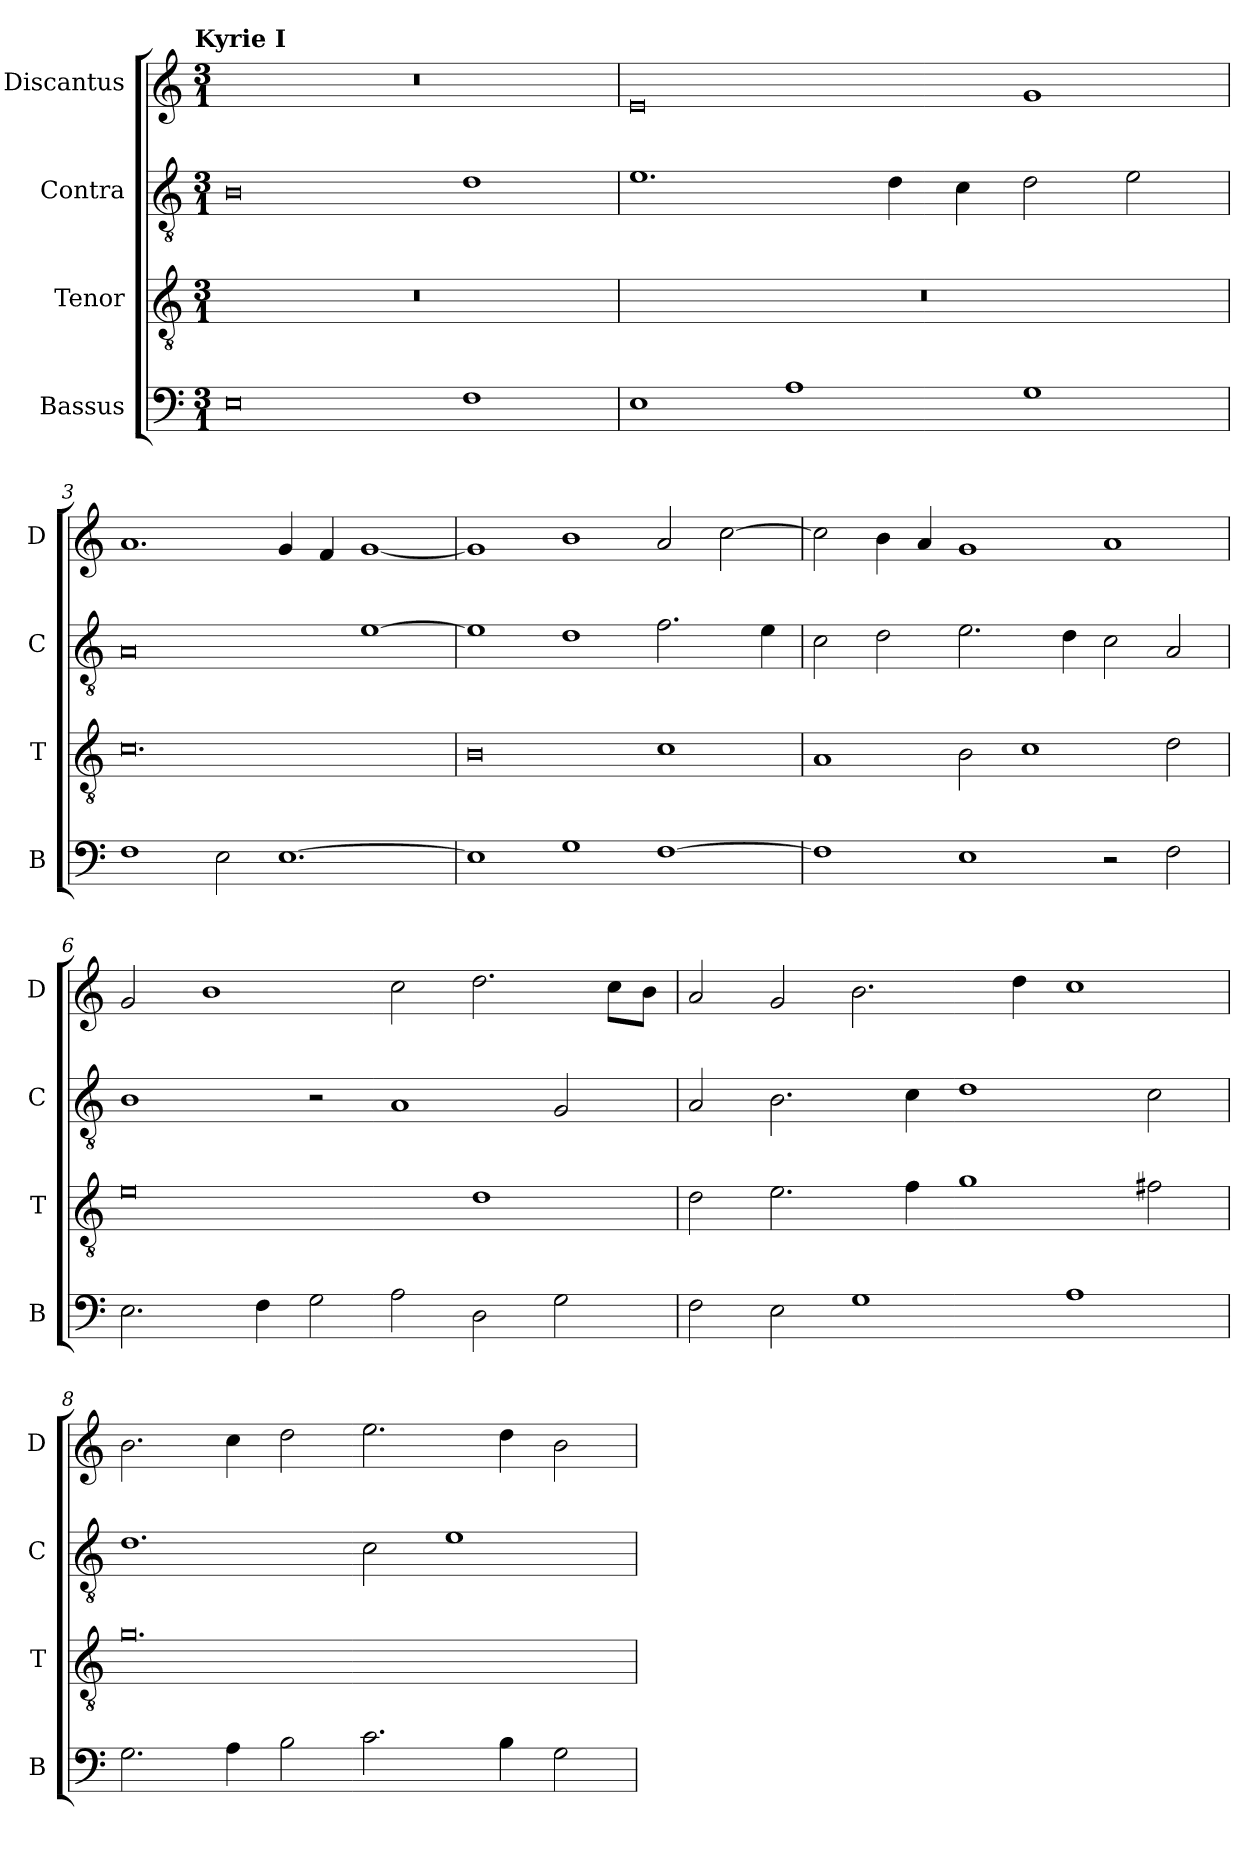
**kern	**kern	**kern	**kern
*part4	*part3	*part2	*part1
*staff4	*staff3	*staff2	*staff1
*I"Bassus	*I"Tenor	*I"Contra	*I"Discantus
*I'B	*I'T	*I'C	*I'D
*clefF4	*clefGv2	*clefGv2	*clefG2
*k[]	*k[]	*k[]	*k[]
!!LO:TX:omd:t=Kyrie I
*M3/1	*M3/1	*M3/1	*M3/1
=1	=1	=1	=1
0E	0.r	0B	0.r
1F	.	1d	.
=2	=2	=2	=2
1E	0.r	1.e	0e
1A	.	.	.
.	.	4d\	.
.	.	4c\	.
1G	.	2d\	1g
.	.	2e\	.
=3	=3	=3	=3
1F	0.c	0A	1.a
2E\	.	.	.
[1.E	.	.	4g/
.	.	.	4f/
.	.	[1e	[1g
=4	=4	=4	=4
1E]	0B	1e]	1g]
1G	.	1d	1b
[1F	1c	2.f\	2a/
.	.	.	[2cc\
.	.	4e\	.
=5	=5	=5	=5
1F]	1A	2c\	2cc\]
.	.	2d\	4b\
.	.	.	4a/
1E	2B\	2.e\	1g
.	1c	.	.
.	.	4d\	.
2r	.	2c\	1a
2F\	2d\	2A/	.
=6	=6	=6	=6
2.E\	0e	1B	2g/
.	.	.	1b
4F\	.	.	.
2G\	.	2r	.
2A\	.	1A	2cc\
2D\	1d	.	2.dd\
2G\	.	2G/	.
.	.	.	8cc\L
.	.	.	8b\J
=7	=7	=7	=7
2F\	2d\	2A/	2a/
2E\	2.e\	2.B\	2g/
1G	.	.	2.b\
.	4f\	4c\	.
.	1g	1d	.
.	.	.	4dd\
1A	.	.	1cc
.	2f#X\	2c\	.
=8	=8	=8	=8
2.G\	0.g	1.d	2.b\
4A\	.	.	4cc\
2B\	.	.	2dd\
2.c\	.	2c\	2.ee\
.	.	1e	.
4B\	.	.	4dd\
2G\	.	.	2b\
=	=	=	=
*-	*-	*-	*-
